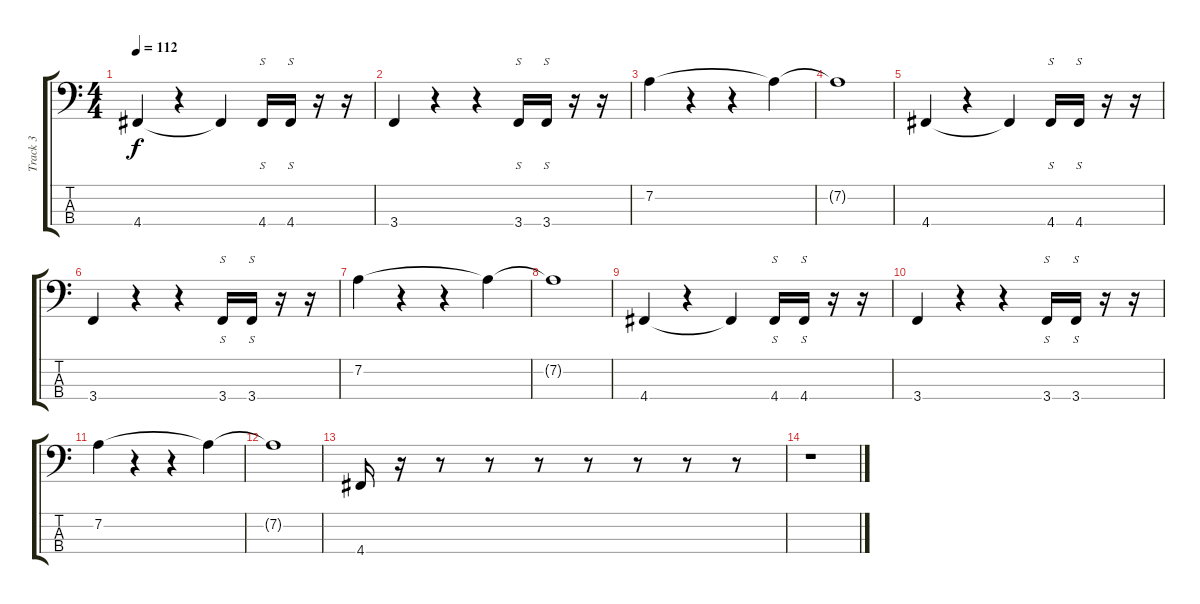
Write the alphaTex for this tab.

\track ("Track 3" "Track 3") {instrument electricbassfinger}
\staff {score tabs}
\tuning (G2 D2 A1 D1) {hide}
\ts (4 4)
\tempo 112
\clef f4
\ks c
4.4.4{dy f} r.4 4.4{t}.4 4.4.16{s} 4.4.16{s} r.16 r.16 |
3.4.4 r.4 r.4 3.4.16{s} 3.4.16{s} r.16 r.16 |
7.2.4 r.4 r.4 7.2{t}.4 |
7.2{t}.1 |
4.4.4 r.4 4.4{t}.4 4.4.16{s} 4.4.16{s} r.16 r.16 |
3.4.4 r.4 r.4 3.4.16{s} 3.4.16{s} r.16 r.16 |
7.2.4 r.4 r.4 7.2{t}.4 |
7.2{t}.1 |
4.4.4 r.4 4.4{t}.4 4.4.16{s} 4.4.16{s} r.16 r.16 |
3.4.4 r.4 r.4 3.4.16{s} 3.4.16{s} r.16 r.16 |
7.2.4 r.4 r.4 7.2{t}.4 |
7.2{t}.1 |
4.4.16 r.16 r.8 r.8 r.8 r.8 r.8 r.8 r.8 |
r.1
